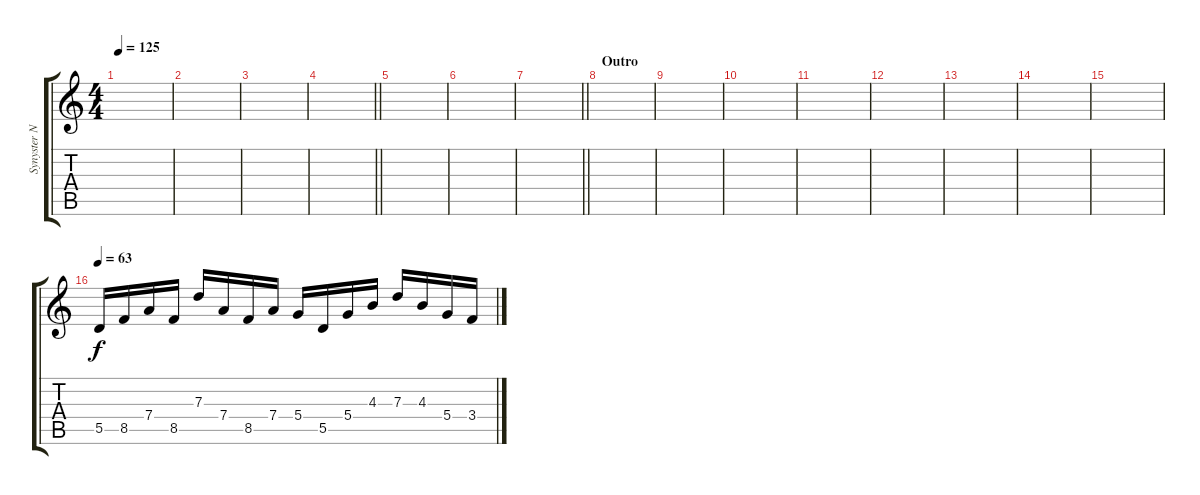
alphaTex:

\track ("Synyster Neutral" "Synyster N") {instrument overdrivenguitar}
\staff {score tabs}
\tuning (E4 B3 G3 D3 A2 D2) {hide}
\ts (4 4)
\tempo 125
\clef g2
\ks c
|
|
|
\barLineRight lightlight
|
|
|
\barLineRight lightlight
|
\section ("" "Outro")
|
|
|
|
|
|
|
|
\tempo 63
5.5.16 8.5.16 7.4.16 8.5.16 7.3.16 7.4.16 8.5.16 7.4.16 5.4.16 5.5.16 5.4.16 4.3.16 7.3.16 4.3.16 5.4.16 3.4.16
